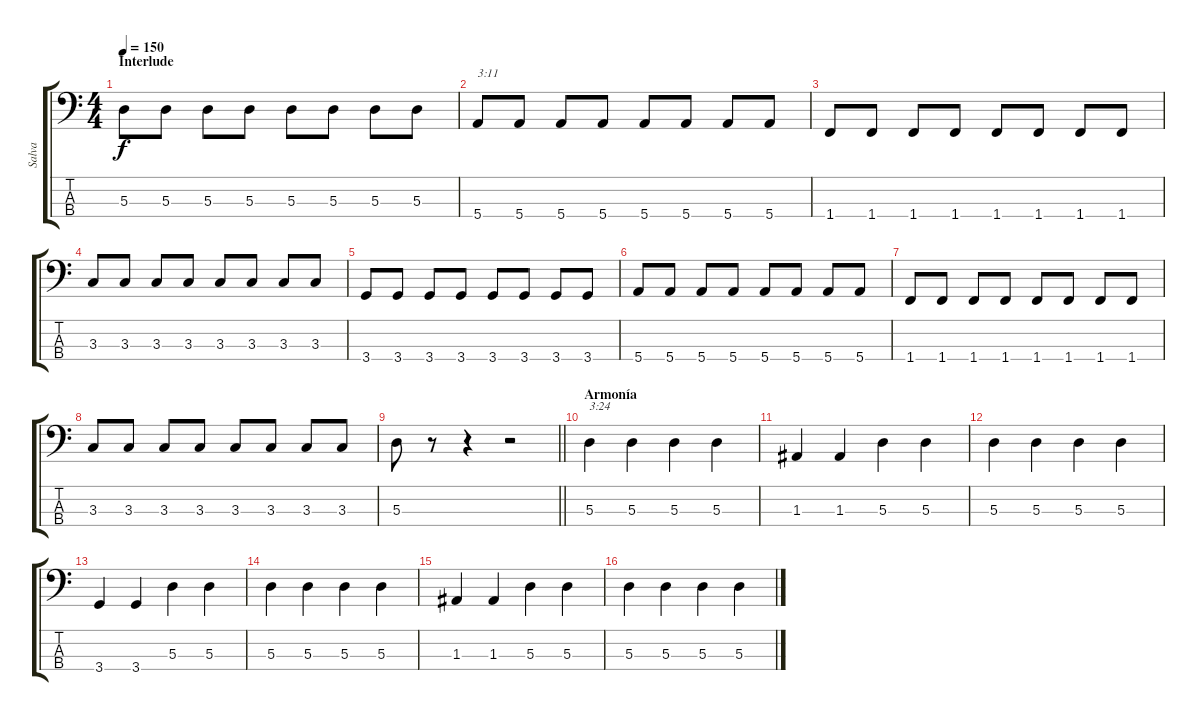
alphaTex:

\track ("Salva" "Salva") {instrument electricbassfinger}
\staff {score tabs}
\tuning (G2 D2 A1 E1) {hide}
\ts (4 4)
\section ("" "Interlude")
\tempo 150
\clef f4
\ks c
5.3.8{dy f} 5.3.8 5.3.8 5.3.8 5.3.8 5.3.8 5.3.8 5.3.8 |
5.4.8{txt "3:11"} 5.4.8 5.4.8 5.4.8 5.4.8 5.4.8 5.4.8 5.4.8 |
1.4.8 1.4.8 1.4.8 1.4.8 1.4.8 1.4.8 1.4.8 1.4.8 |
3.3.8 3.3.8 3.3.8 3.3.8 3.3.8 3.3.8 3.3.8 3.3.8 |
3.4.8 3.4.8 3.4.8 3.4.8 3.4.8 3.4.8 3.4.8 3.4.8 |
5.4.8 5.4.8 5.4.8 5.4.8 5.4.8 5.4.8 5.4.8 5.4.8 |
1.4.8 1.4.8 1.4.8 1.4.8 1.4.8 1.4.8 1.4.8 1.4.8 |
3.3.8 3.3.8 3.3.8 3.3.8 3.3.8 3.3.8 3.3.8 3.3.8 |
\barLineRight lightlight
5.3.8 r.8 r.4 r.2 |
\section ("" "Armonía")
5.3.4{txt "3:24"} 5.3.4 5.3.4 5.3.4 |
1.3.4 1.3.4 5.3.4 5.3.4 |
5.3.4 5.3.4 5.3.4 5.3.4 |
3.4.4 3.4.4 5.3.4 5.3.4 |
5.3.4 5.3.4 5.3.4 5.3.4 |
1.3.4 1.3.4 5.3.4 5.3.4 |
5.3.4 5.3.4 5.3.4 5.3.4
